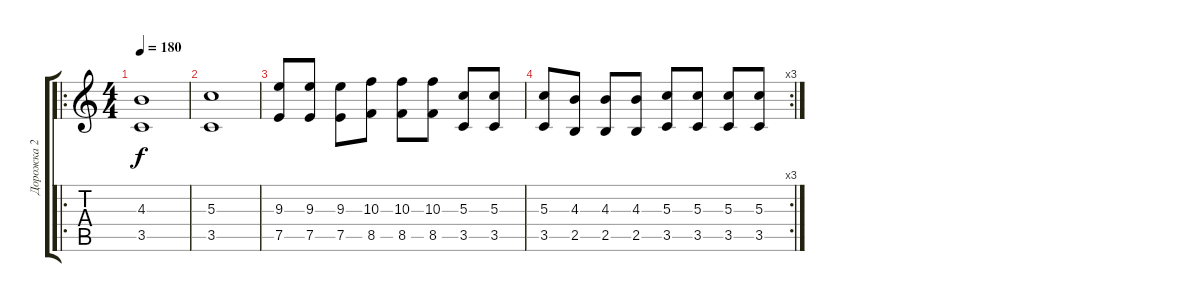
\track ("Дорожка 2" "Дорожка 2") {instrument distortionguitar}
\staff {score tabs}
\tuning (E4 B3 G3 D3 A2 E2) {hide}
\ro
\ts (4 4)
\tempo 180
\clef g2
\ks c
(4.3 3.5).1{dy f} |
(5.3 3.5).1 |
(9.3 7.5).8 (9.3 7.5).8 (9.3 7.5).8 (10.3 8.5).8 (10.3 8.5).8 (10.3 8.5).8 (5.3 3.5).8 (5.3 3.5).8 |
\rc 3
(5.3 3.5).8 (4.3 2.5).8 (4.3 2.5).8 (4.3 2.5).8 (5.3 3.5).8 (5.3 3.5).8 (5.3 3.5).8 (5.3 3.5).8
